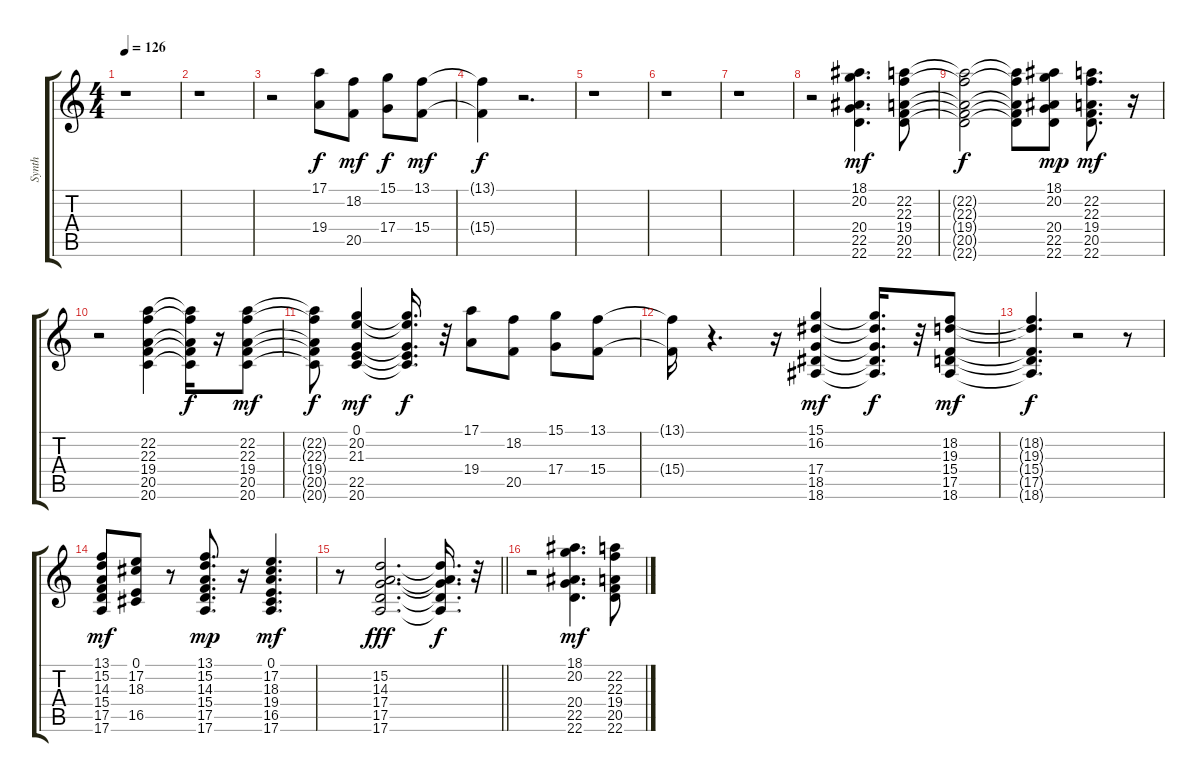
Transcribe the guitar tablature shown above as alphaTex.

\track ("Synth" "Synth") {instrument synthstrings1}
\staff {score tabs}
\tuning (E4 B3 G3 D3 A2 E2) {hide}
\ts (4 4)
\tempo 126
\clef g2
\ks c
r.1{dy f} |
r.1 |
r.2 (17.1 19.4).8 (18.2 20.5).8{dy mf} (15.1 17.4).8{dy f} (13.1 15.4).8{dy mf} |
(13.1{t} 15.4{t}).4{dy f} r.2{d} |
r.1 |
r.1 |
r.1 |
r.2 (18.1 20.2 20.4 22.5 22.6).4{d dy mf} (22.2 22.3 19.4 20.5 22.6).8 |
(22.2{t} 22.3{t} 19.4{t} 20.5{t} 22.6{t}).2{dy f} (22.2{t} 22.3{t} 19.4{t} 20.5{t} 22.6{t}).8 (18.1 20.2 20.4 22.5 22.6).8{dy mp} (22.2 22.3 19.4 20.5 22.6).8{d dy mf} r.16 |
r.2 (22.2 22.3 19.4 20.5 20.6).4 (22.2{t} 22.3{t} 19.4{t} 20.5{t} 20.6{t}).16{dy f} r.16 (22.2 22.3 19.4 20.5 20.6).8{dy mf} |
(22.2{t} 22.3{t} 19.4{t} 20.5{t} 20.6{t}).8{dy f} (0.1 20.2 21.3 22.5 20.6).4{dy mf} (0.1{t} 20.2{t} 21.3{t} 22.5{t} 20.6{t}).16{d dy f} r.32 (17.1 19.4).8 (18.2 20.5).8 (15.1 17.4).8 (13.1 15.4).8 |
(13.1{t} 15.4{t}).16 r.4{d} r.16 (15.1 16.2 17.4 18.5 18.6).4{dy mf} (15.1{t} 16.2{t} 17.4{t} 18.5{t} 18.6{t}).16{d dy f} r.32 (18.2 19.3 15.4 17.5 18.6).8{dy mf} |
(18.2{t} 19.3{t} 15.4{t} 17.5{t} 18.6{t}).4{d dy f} r.2 r.8 |
(13.1 15.2 14.3 15.4 17.5 17.6).8{dy mf} (0.1 17.2 18.3 16.5).8 r.8 (13.1 15.2 14.3 15.4 17.5 17.6).8{d dy mp} r.16 (0.1 17.2 18.3 19.4 16.5 17.6).4{d dy mf} |
\barLineRight lightlight
r.8 (15.2 14.3 17.4 17.5 17.6).2{d dy fff} (15.2{t} 14.3{t} 17.4{t} 17.5{t} 17.6{t}).16{d dy f} r.32 |
r.2 (18.1 20.2 20.4 22.5 22.6).4{d dy mf} (22.2 22.3 19.4 20.5 22.6).8
